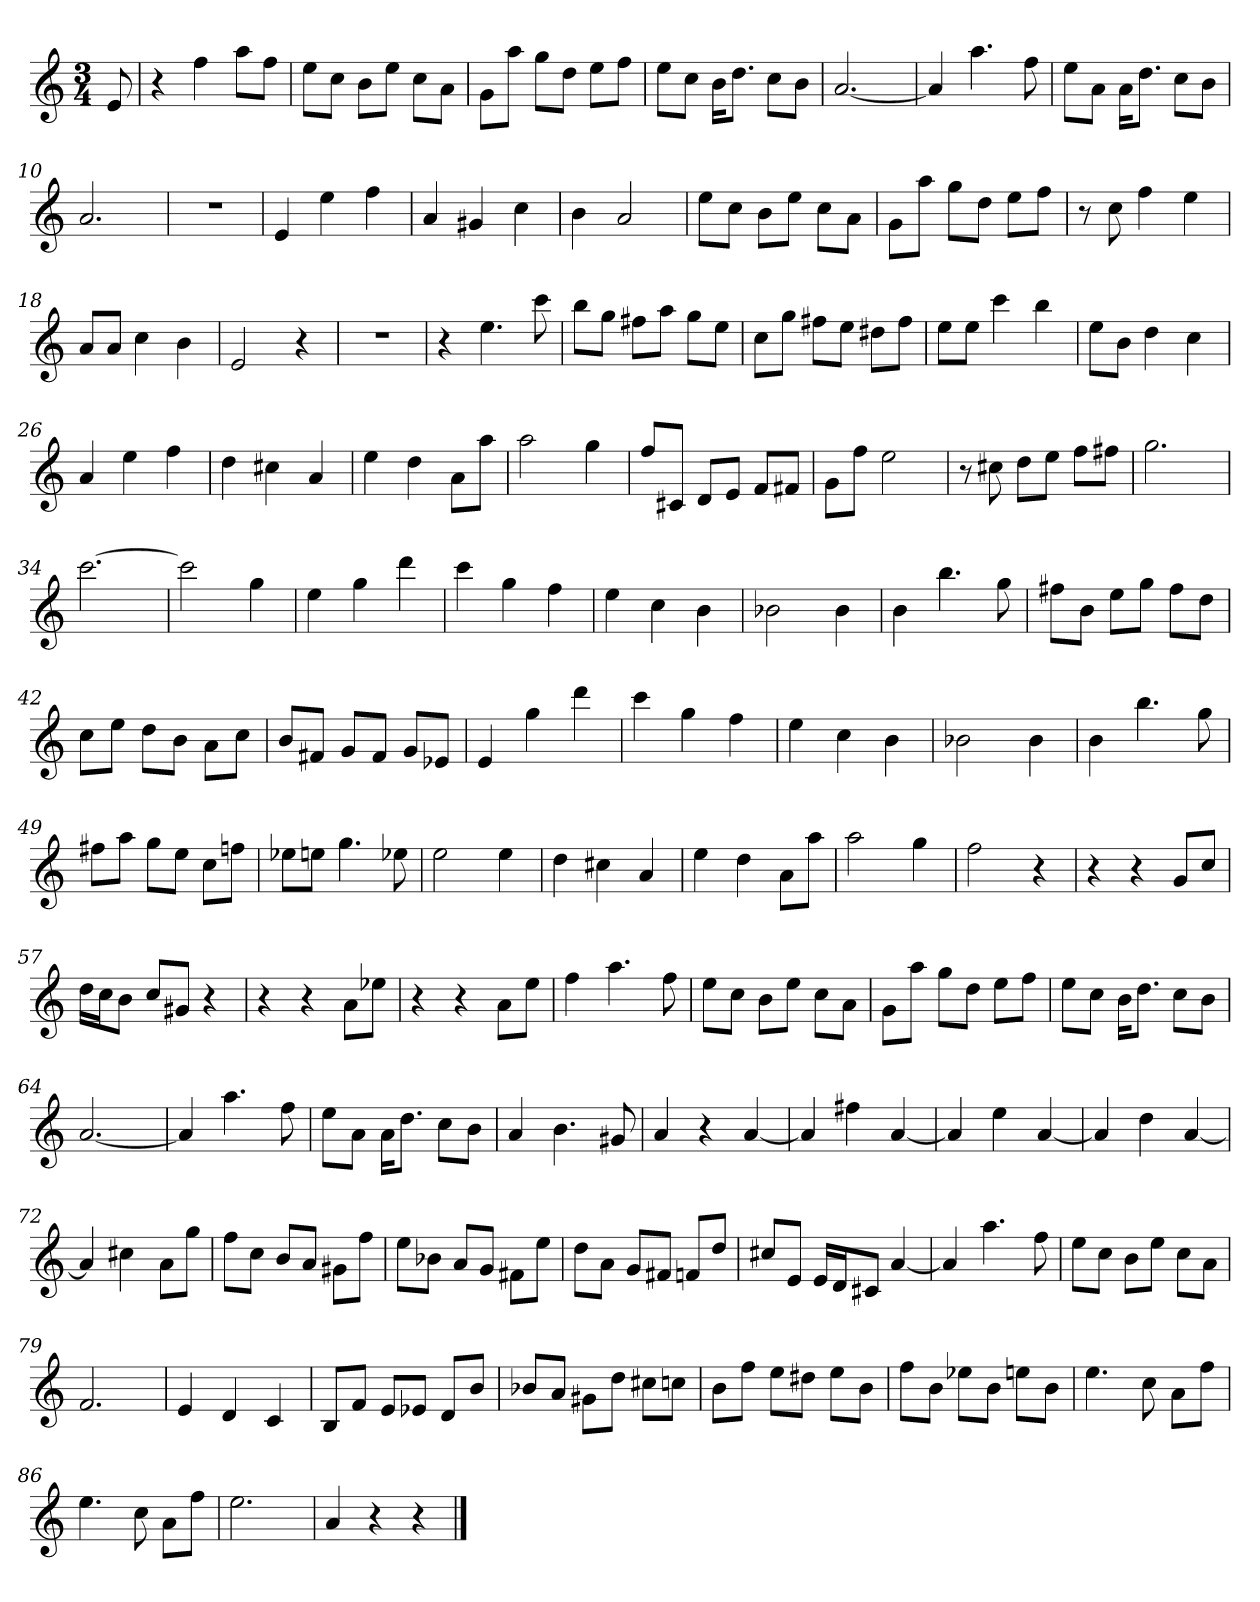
**kern
*part1
*staff1
*clefG2
*k[]
*C:
*M3/4
=
8e
=3
4r
4ff
8aa\L
8ff\J
=4
8ee\L
8cc\J
8b\L
8ee\J
8cc\L
8a\J
=5
8g\L
8aa\J
8gg\L
8dd\J
8ee\L
8ff\J
=6
8ee\L
8cc\J
16b\KL
8.dd\J
8cc\L
8b\J
=7
[2.a
=8
4a]
4.aa
8ff
=9
8ee\L
8a\J
16a\KL
8.dd\J
8cc\L
8b\J
=10
2.a
=11
2.r
=12
4e
4ee
4ff
=13
4a
4g#X
4cc
=14
4b
2a
=15
8ee\L
8cc\J
8b\L
8ee\J
8cc\L
8a\J
=16
8g\L
8aa\J
8gg\L
8dd\J
8ee\L
8ff\J
=17
8r
8cc
4ff
4ee
=18
8a/L
8a/J
4cc
4b
=19
2e
4r
=20
2.r
=21
4r
4.ee
8ccc
=22
8bb\L
8gg\J
8ff#X\L
8aa\J
8gg\L
8ee\J
=23
8cc\L
8gg\J
8ff#X\L
8ee\J
8dd#X\L
8ff#\J
=24
8ee\L
8ee\J
4ccc
4bb
=25
8ee\L
8b\J
4dd
4cc
=26
4a
4ee
4ff
=27
4dd
4cc#X
4a
=28
4ee
4dd
8a\L
8aa\J
=29
2aa
4gg
=30
8ff/L
8c#X/J
8d/L
8e/J
8f/L
8f#X/J
=31
8g\L
8ff\J
2ee
=32
8r
8cc#X
8dd\L
8ee\J
8ff\L
8ff#X\J
=33
2.gg
=34
[2.ccc
=35
2ccc]
4gg
=36
4ee
4gg
4ddd
=37
4ccc
4gg
4ff
=38
4ee
4cc
4b
=39
2b-X
4b-
=40
4b
4.bb
8gg
=41
8ff#X\L
8b\J
8ee\L
8gg\J
8ff#\L
8dd\J
=42
8cc\L
8ee\J
8dd\L
8b\J
8a\L
8cc\J
=43
8b/L
8f#X/J
8g/L
8f#/J
8g/L
8e-X/J
=44
4e
4gg
4ddd
=45
4ccc
4gg
4ff
=46
4ee
4cc
4b
=47
2b-X
4b-
=48
4b
4.bb
8gg
=49
8ff#X\L
8aa\J
8gg\L
8ee\J
8cc\L
8ffn\J
=50
8ee-X\L
8een\J
4.gg
8ee-X
=51
2ee
4ee
=52
4dd
4cc#X
4a
=53
4ee
4dd
8a\L
8aa\J
=54
2aa
4gg
=55
2ff
4r
=56
4r
4r
8g/L
8cc/J
=57
16dd\LL
16cc\J
8b\J
8cc/L
8g#X/J
4r
=58
4r
4r
8a\L
8ee-X\J
=59
4r
4r
8a\L
8ee\J
=60
4ff
4.aa
8ff
=61
8ee\L
8cc\J
8b\L
8ee\J
8cc\L
8a\J
=62
8g\L
8aa\J
8gg\L
8dd\J
8ee\L
8ff\J
=63
8ee\L
8cc\J
16b\KL
8.dd\J
8cc\L
8b\J
=64
[2.a
=65
4a]
4.aa
8ff
=66
8ee\L
8a\J
16a\KL
8.dd\J
8cc\L
8b\J
=67
4a
4.b
8g#X
=68
4a
4r
[4a
=69
4a]
4ff#X
[4a
=70
4a]
4ee
[4a
=71
4a]
4dd
[4a
=72
4a]
4cc#X
8a\L
8gg\J
=73
8ff\L
8cc\J
8b/L
8a/J
8g#X\L
8ff\J
=74
8ee\L
8b-X\J
8a/L
8g/J
8f#X\L
8ee\J
=75
8dd\L
8a\J
8g/L
8f#X/J
8fn/L
8dd/J
=76
8cc#X/L
8e/J
16e/LL
16d/J
8c#X/J
[4a
=77
4a]
4.aa
8ff
=78
8ee\L
8cc\J
8b\L
8ee\J
8cc\L
8a\J
=79
2.f
=80
4e
4d
4c
=81
8B/L
8f/J
8e/L
8e-X/J
8d/L
8b/J
=82
8b-X/L
8a/J
8g#X\L
8dd\J
8cc#X\L
8ccn\J
=83
8b\L
8ff\J
8ee\L
8dd#X\J
8ee\L
8b\J
=84
8ff\L
8b\J
8ee-X\L
8b\J
8een\L
8b\J
=85
4.ee
8cc
8a\L
8ff\J
=86
4.ee
8cc
8a\L
8ff\J
=87
2.ee
=88
4a
4r
4r
==
*-
